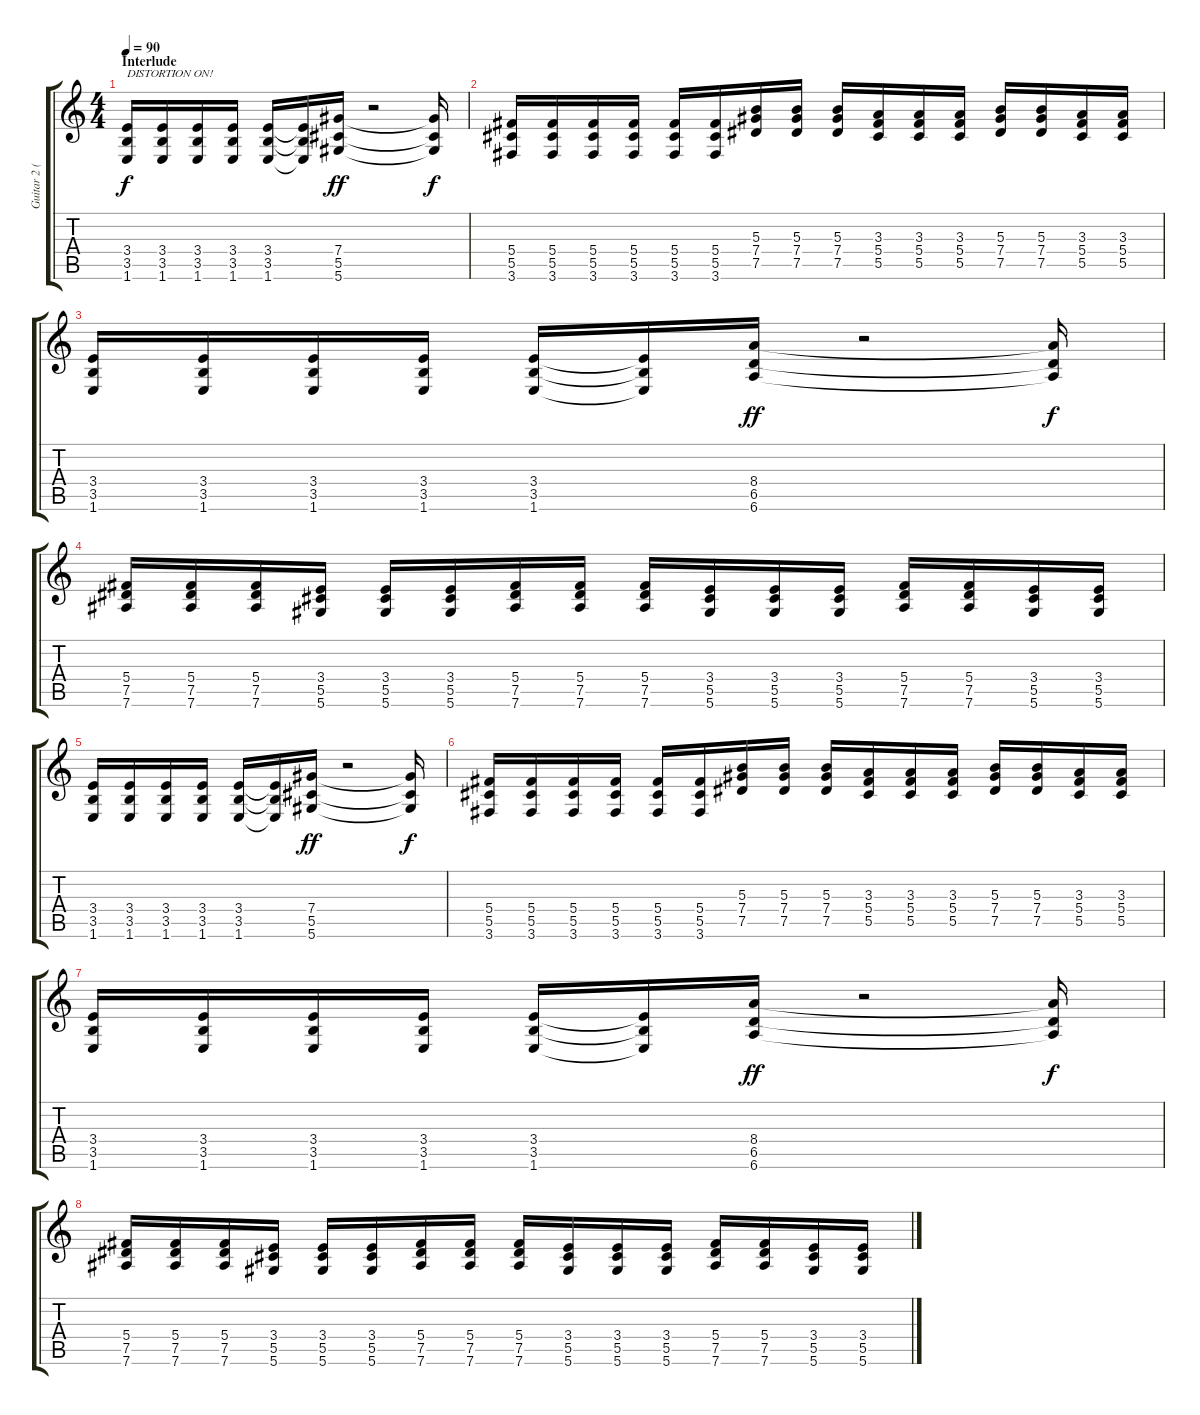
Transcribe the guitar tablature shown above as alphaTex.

\track ("Guitar 2 (Eb)" "Guitar 2 (") {instrument overdrivenguitar}
\staff {score tabs}
\tuning (Eb4 Bb3 Gb3 Db3 Ab2 Eb2) {hide}
\ts (4 4)
\section ("" "Interlude")
\tempo 90
\clef g2
\ks c
(3.4 3.5 1.6).16{txt "DISTORTION ON!" dy f volume 14} (3.4 3.5 1.6).16 (3.4 3.5 1.6).16 (3.4 3.5 1.6).16 (3.4 3.5 1.6).16 (3.4{t} 3.5{t} 1.6{t}).16 (7.4 5.5 5.6).16{dy ff} r.2 (7.4{t} 5.5{t} 5.6{t}).16{dy f} |
(5.4 5.5 3.6).16 (5.4 5.5 3.6).16 (5.4 5.5 3.6).16 (5.4 5.5 3.6).16 (5.4 5.5 3.6).16 (5.4 5.5 3.6).16 (5.3 7.4 7.5).16 (5.3 7.4 7.5).16 (5.3 7.4 7.5).16 (3.3 5.4 5.5).16 (3.3 5.4 5.5).16 (3.3 5.4 5.5).16 (5.3 7.4 7.5).16 (5.3 7.4 7.5).16 (3.3 5.4 5.5).16 (3.3 5.4 5.5).16 |
(3.4 3.5 1.6).16 (3.4 3.5 1.6).16 (3.4 3.5 1.6).16 (3.4 3.5 1.6).16 (3.4 3.5 1.6).16 (3.4{t} 3.5{t} 1.6{t}).16 (8.4 6.5 6.6).16{dy ff} r.2 (8.4{t} 6.5{t} 6.6{t}).16{dy f} |
(5.4 7.5 7.6).16 (5.4 7.5 7.6).16 (5.4 7.5 7.6).16 (3.4 5.5 5.6).16 (3.4 5.5 5.6).16 (3.4 5.5 5.6).16 (5.4 7.5 7.6).16 (5.4 7.5 7.6).16 (5.4 7.5 7.6).16 (3.4 5.5 5.6).16 (3.4 5.5 5.6).16 (3.4 5.5 5.6).16 (5.4 7.5 7.6).16 (5.4 7.5 7.6).16 (3.4 5.5 5.6).16 (3.4 5.5 5.6).16 |
(3.4 3.5 1.6).16 (3.4 3.5 1.6).16 (3.4 3.5 1.6).16 (3.4 3.5 1.6).16 (3.4 3.5 1.6).16 (3.4{t} 3.5{t} 1.6{t}).16 (7.4 5.5 5.6).16{dy ff} r.2 (7.4{t} 5.5{t} 5.6{t}).16{dy f} |
(5.4 5.5 3.6).16 (5.4 5.5 3.6).16 (5.4 5.5 3.6).16 (5.4 5.5 3.6).16 (5.4 5.5 3.6).16 (5.4 5.5 3.6).16 (5.3 7.4 7.5).16 (5.3 7.4 7.5).16 (5.3 7.4 7.5).16 (3.3 5.4 5.5).16 (3.3 5.4 5.5).16 (3.3 5.4 5.5).16 (5.3 7.4 7.5).16 (5.3 7.4 7.5).16 (3.3 5.4 5.5).16 (3.3 5.4 5.5).16 |
(3.4 3.5 1.6).16 (3.4 3.5 1.6).16 (3.4 3.5 1.6).16 (3.4 3.5 1.6).16 (3.4 3.5 1.6).16 (3.4{t} 3.5{t} 1.6{t}).16 (8.4 6.5 6.6).16{dy ff} r.2 (8.4{t} 6.5{t} 6.6{t}).16{dy f} |
(5.4 7.5 7.6).16 (5.4 7.5 7.6).16 (5.4 7.5 7.6).16 (3.4 5.5 5.6).16 (3.4 5.5 5.6).16 (3.4 5.5 5.6).16 (5.4 7.5 7.6).16 (5.4 7.5 7.6).16 (5.4 7.5 7.6).16 (3.4 5.5 5.6).16 (3.4 5.5 5.6).16 (3.4 5.5 5.6).16 (5.4 7.5 7.6).16 (5.4 7.5 7.6).16 (3.4 5.5 5.6).16 (3.4 5.5 5.6).16
